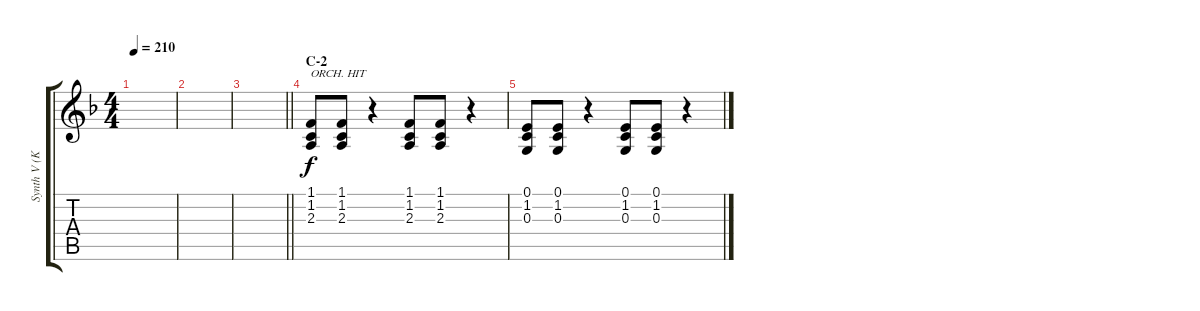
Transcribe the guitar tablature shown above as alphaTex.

\track ("Synth V (Kotobuki Tsumugi)" "Synth V (K") {instrument tubularbells}
\staff {score tabs}
\tuning (E4 B3 G3 D3 A2 E2) {hide}
\ts (4 4)
\tempo 210
\clef g2
\ks f
|
|
\barLineRight lightlight
|
\section ("" "C-2")
(1.1 1.2 2.3).8{txt "ORCH. HIT" instrument orchestrahit} (1.1 1.2 2.3).8 r.4 (1.1 1.2 2.3).8 (1.1 1.2 2.3).8 r.4 |
(0.1 1.2 0.3).8 (0.1 1.2 0.3).8 r.4 (0.1 1.2 0.3).8 (0.1 1.2 0.3).8 r.4
